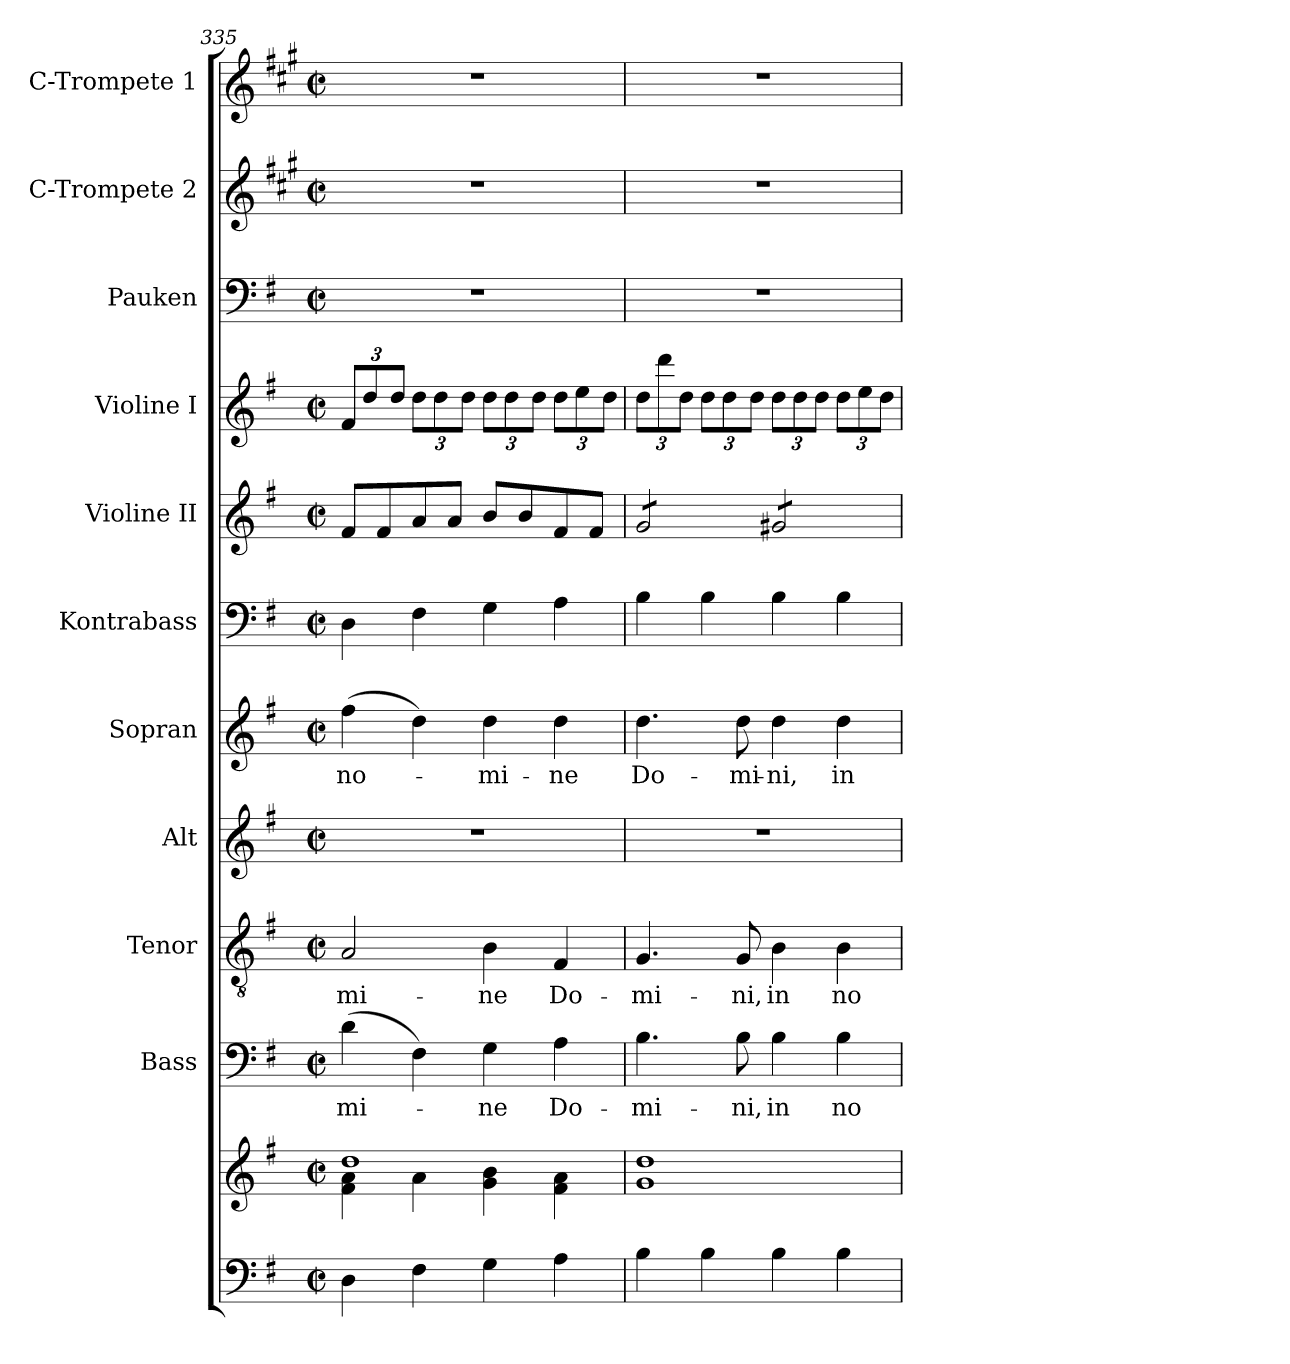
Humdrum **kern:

**kern	**kern	**kern	**text	**kern	**text	**kern	**kern	**text	**kern	**kern	**kern	**kern	**kern	**kern
*part11	*part11	*part10	*part10	*part9	*part9	*part8	*part7	*part7	*part6	*part5	*part4	*part3	*part2	*part1
*staff12	*staff11	*staff10	*staff10	*staff9	*staff9	*staff8	*staff7	*staff7	*staff6	*staff5	*staff4	*staff3	*staff2	*staff1
*	*	*I"Bass	*	*I"Tenor	*	*I"Alt	*I"Sopran	*	*I"Kontrabass	*I"Violine II	*I"Violine I	*I"Pauken	*I"C-Trompete 2	*I"C-Trompete 1
*	*	*I'B.	*	*I'T.	*	*I'A.	*I'S.	*	*I'Kb.	*I'Vl. II	*I'Vl. I	*I'Pk.	*I'C Trp. 2	*I'C Trp. 1
*clefF4	*clefG2	*clefF4	*	*clefGv2	*	*clefG2	*clefG2	*	*clefF4	*clefG2	*clefG2	*clefF4	*clefG2	*clefG2
*	*	*	*	*	*	*	*	*	*ITrd7c12	*	*	*	*ITrd1c2	*ITrd1c2
*k[f#]	*k[f#]	*k[f#]	*	*k[f#]	*	*k[f#]	*k[f#]	*	*k[f#]	*k[f#]	*k[f#]	*k[f#]	*k[f#]	*k[f#]
*G:	*G:	*G:	*	*G:	*	*G:	*G:	*	*G:	*G:	*G:	*G:	*G:	*G:
*M2/2	*M2/2	*M2/2	*	*M2/2	*	*M2/2	*M2/2	*	*M2/2	*M2/2	*M2/2	*M2/2	*M2/2	*M2/2
*met(c|)	*met(c|)	*met(c|)	*	*met(c|)	*	*met(c|)	*met(c|)	*	*met(c|)	*met(c|)	*met(c|)	*met(c|)	*met(c|)	*met(c|)
=335	=335	=335	=335	=335	=335	=335	=335	=335	=335	=335	=335	=335	=335	=335
*	*^	*	*	*	*	*	*	*	*	*	*	*	*	*
!	!	!	!	!LO:LY:b	!	!LO:LY:b	!	!	!LO:LY:b	!	!	!	!	!	!
4D\	1dd	4f#\ 4a\	(>4d\	-mi-	2A/	-mi-	1r	(>4ff#\	no-	4DD\	8f#/L	12f#/L	1r	1r	1r
.	.	.	.	.	.	.	.	.	.	.	.	12dd/	.	.	.
.	.	.	.	.	.	.	.	.	.	.	8f#/	.	.	.	.
.	.	.	.	.	.	.	.	.	.	.	.	12dd/J	.	.	.
4F#\	.	4a\	4F#\)	.	.	.	.	4dd\)	.	4FF#\	8a/	12dd\L	.	.	.
.	.	.	.	.	.	.	.	.	.	.	.	12dd\	.	.	.
.	.	.	.	.	.	.	.	.	.	.	8a/J	.	.	.	.
.	.	.	.	.	.	.	.	.	.	.	.	12dd\J	.	.	.
!	!	!	!	!LO:LY:b	!	!LO:LY:b	!	!	!LO:LY:b	!	!	!	!	!	!
4G\	.	4g\ 4b\	4G\	-ne	4B\	-ne	.	4dd\	-mi-	4GG\	8b/L	12dd\L	.	.	.
.	.	.	.	.	.	.	.	.	.	.	.	12dd\	.	.	.
.	.	.	.	.	.	.	.	.	.	.	8b/	.	.	.	.
.	.	.	.	.	.	.	.	.	.	.	.	12dd\J	.	.	.
!	!	!	!	!LO:LY:b	!	!LO:LY:b	!	!	!LO:LY:b	!	!	!	!	!	!
4A\	.	4f#\ 4a\	4A\	Do-	4F#/	Do-	.	4dd\	-ne	4AA\	8f#/	12dd\L	.	.	.
.	.	.	.	.	.	.	.	.	.	.	.	12ee\	.	.	.
.	.	.	.	.	.	.	.	.	.	.	8f#/J	.	.	.	.
.	.	.	.	.	.	.	.	.	.	.	.	12dd\J	.	.	.
*	*v	*v	*	*	*	*	*	*	*	*	*	*	*	*	*
!!LO:PB:g=z
=336	=336	=336	=336	=336	=336	=336	=336	=336	=336	=336	=336	=336	=336	=336
!	!	!	!LO:LY:b	!	!LO:LY:b	!	!	!LO:LY:b	!	!	!	!	!	!
*	*	*	*	*	*	*	*	*	*	*tremolo	*	*	*	*
4B\	1g 1dd	4.B\	-mi-	4.G/	-mi-	1r	4.dd\	Do-	4BB\	8g/L	12dd\L	1r	1r	1r
.	.	.	.	.	.	.	.	.	.	.	12ddd\	.	.	.
.	.	.	.	.	.	.	.	.	.	8g/	.	.	.	.
.	.	.	.	.	.	.	.	.	.	.	12dd\J	.	.	.
4B\	.	.	.	.	.	.	.	.	4BB\	8g/	12dd\L	.	.	.
.	.	.	.	.	.	.	.	.	.	.	12dd\	.	.	.
!	!	!	!LO:LY:b	!	!LO:LY:b	!	!	!LO:LY:b	!	!	!	!	!	!
.	.	8B\	-ni,	8G/	-ni,	.	8dd\	-mi-	.	8g/J	.	.	.	.
.	.	.	.	.	.	.	.	.	.	.	12dd\J	.	.	.
!	!	!	!LO:LY:b	!	!LO:LY:b	!	!	!LO:LY:b	!	!	!	!	!	!
4B\	.	4B\	in	4B\	in	.	4dd\	-ni,	4BB\	8g#X/L	12dd\L	.	.	.
.	.	.	.	.	.	.	.	.	.	.	12dd\	.	.	.
.	.	.	.	.	.	.	.	.	.	8g#X/	.	.	.	.
.	.	.	.	.	.	.	.	.	.	.	12dd\J	.	.	.
!	!	!	!LO:LY:b	!	!LO:LY:b	!	!	!LO:LY:b	!	!	!	!	!	!
4B\	.	4B\	no-	4B\	no-	.	4dd\	in	4BB\	8g#X/	12dd\L	.	.	.
.	.	.	.	.	.	.	.	.	.	.	12ee\	.	.	.
.	.	.	.	.	.	.	.	.	.	8g#X/J	.	.	.	.
*	*	*	*	*	*	*	*	*	*	*Xtremolo	*	*	*	*
.	.	.	.	.	.	.	.	.	.	.	12dd\J	.	.	.
=	=	=	=	=	=	=	=	=	=	=	=	=	=	=
*-	*-	*-	*-	*-	*-	*-	*-	*-	*-	*-	*-	*-	*-	*-
